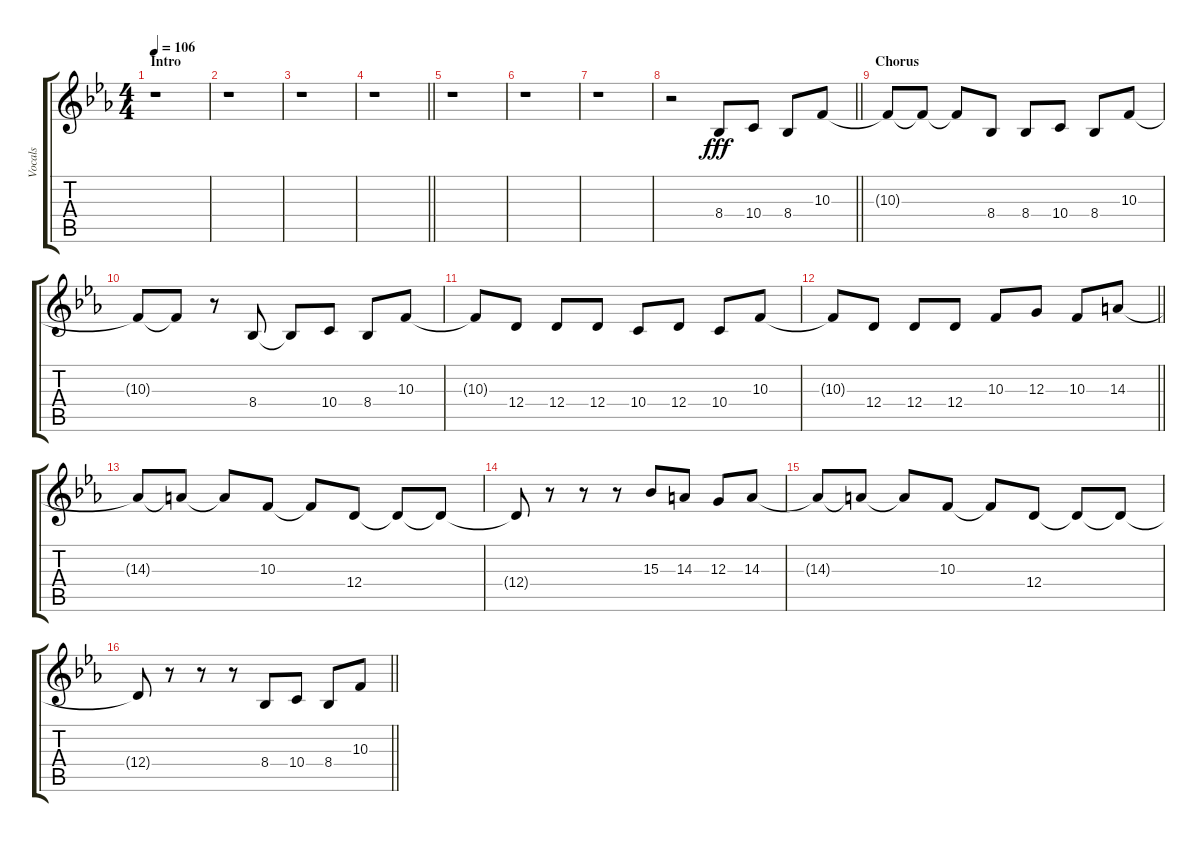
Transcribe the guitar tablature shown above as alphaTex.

\track ("Vocals" "Vocals") {instrument bassoon}
\staff {score tabs}
\tuning (E4 B3 G3 D3 A2 E2) {hide}
\ts (4 4)
\section ("" "Intro")
\tempo 106
\clef g2
\ks eb
r.1{dy fff instrument bassoon} |
r.1 |
r.1 |
\barLineRight lightlight
r.1 |
r.1 |
r.1 |
r.1 |
\barLineRight lightlight
r.2 8.4.8 10.4.8 8.4.8 10.3.8 |
\section ("" "Chorus")
10.3{t}.8 10.3{t}.8 10.3{t}.8 8.4.8 8.4.8 10.4.8 8.4.8 10.3.8 |
10.3{t}.8 10.3{t}.8 r.8 8.4.8 8.4{t}.8 10.4.8 8.4.8 10.3.8 |
10.3{t}.8 12.4.8 12.4.8 12.4.8 10.4.8 12.4.8 10.4.8 10.3.8 |
\barLineRight lightlight
10.3{t}.8 12.4.8 12.4.8 12.4.8 10.3.8 12.3.8 10.3.8 14.3.8 |
14.3{t}.8 14.3{t}.8 14.3{t}.8 10.3.8 10.3{t}.8 12.4.8 12.4{t}.8 12.4{t}.8 |
12.4{t}.8 r.8 r.8 r.8 15.3.8 14.3.8 12.3.8 14.3.8 |
14.3{t}.8 14.3{t}.8 14.3{t}.8 10.3.8 10.3{t}.8 12.4.8 12.4{t}.8 12.4{t}.8 |
\barLineRight lightlight
12.4{t}.8 r.8 r.8 r.8 8.4.8 10.4.8 8.4.8 10.3.8
